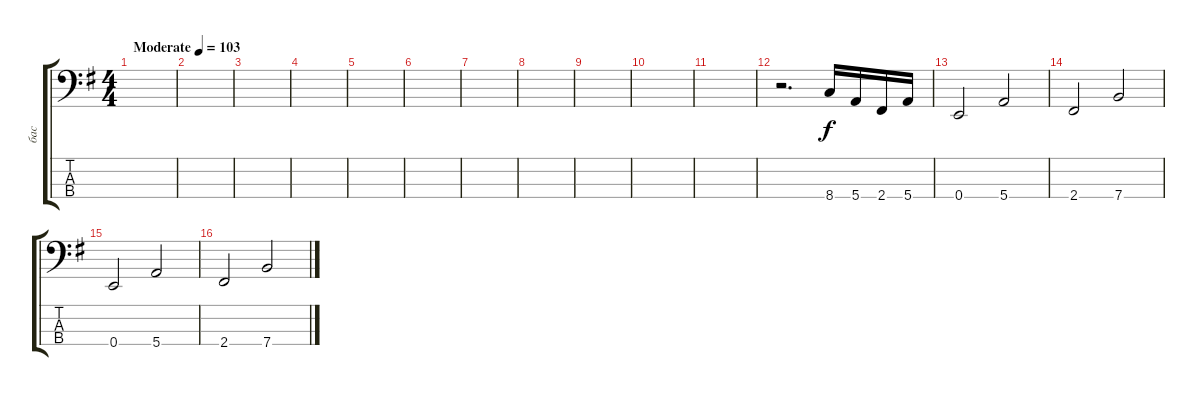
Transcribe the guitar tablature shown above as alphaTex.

\track ("бас" "бас") {instrument electricbassfinger}
\staff {score tabs}
\tuning (G2 D2 A1 E1) {hide}
\ts (4 4)
\tempo (103 "Moderate")
\clef f4
\ks eminor
|
|
|
|
|
|
|
|
|
|
|
r.2{d} 8.4.16 5.4.16 2.4.16 5.4.16 |
0.4.2 5.4.2 |
2.4.2 7.4.2 |
0.4.2 5.4.2 |
2.4.2 7.4.2
